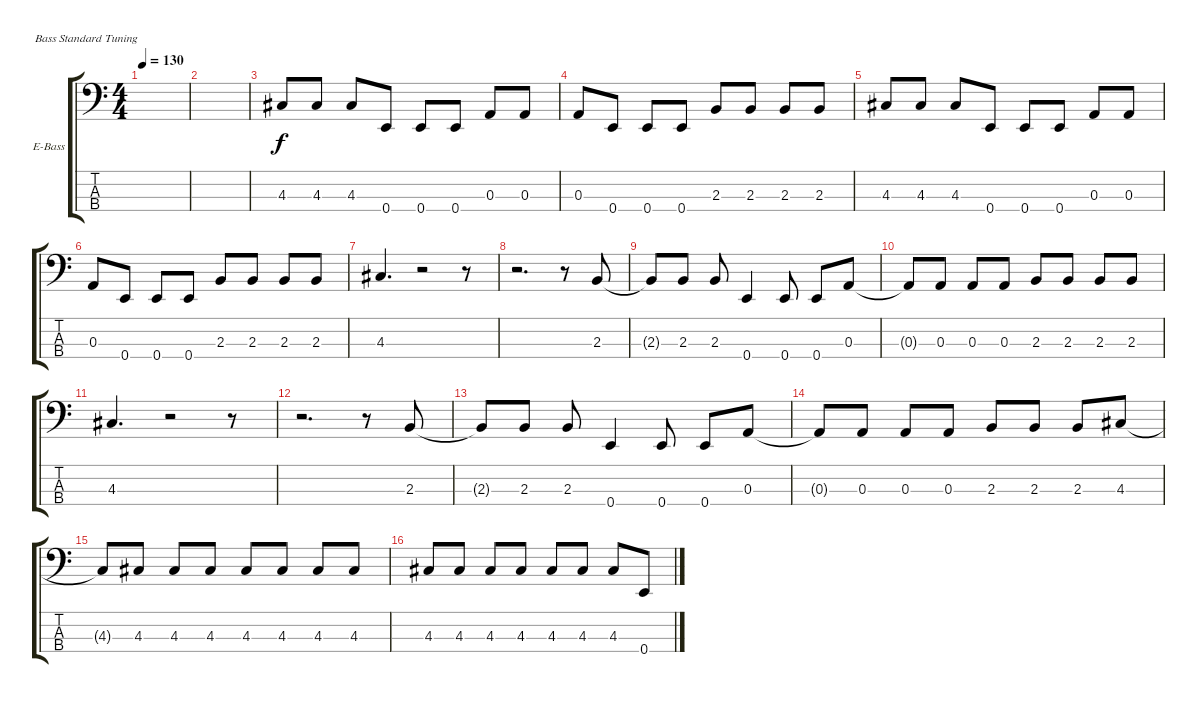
\defaultSystemsLayout 4
\bracketExtendMode groupsimilarinstruments
\firstSystemTrackNameOrientation horizontal
\otherSystemsTrackNameOrientation horizontal
\track ("Electric Bass" "E-Bass") {instrument electricbassfinger}
\staff {score tabs}
\tuning (G2 D2 A1 E1)
\ts (4 4)
\tempo 130
\clef f4
\ks c
|
|
4.3.8 4.3.8 4.3.8 0.4.8 0.4.8 0.4.8 0.3.8 0.3.8 |
0.3.8 0.4.8 0.4.8 0.4.8 2.3.8 2.3.8 2.3.8 2.3.8 |
4.3.8 4.3.8 4.3.8 0.4.8 0.4.8 0.4.8 0.3.8 0.3.8 |
0.3.8 0.4.8 0.4.8 0.4.8 2.3.8 2.3.8 2.3.8 2.3.8 |
4.3.4{d} r.2 r.8 |
r.2{d} r.8 2.3.8 |
2.3{t}.8 2.3.8 2.3.8 0.4.4 0.4.8 0.4.8 0.3.8 |
0.3{t}.8 0.3.8 0.3.8 0.3.8 2.3.8 2.3.8 2.3.8 2.3.8 |
4.3.4{d} r.2 r.8 |
r.2{d} r.8 2.3.8 |
2.3{t}.8 2.3.8 2.3.8 0.4.4 0.4.8 0.4.8 0.3.8 |
0.3{t}.8 0.3.8 0.3.8 0.3.8 2.3.8 2.3.8 2.3.8 4.3.8 |
4.3{t}.8 4.3.8 4.3.8 4.3.8 4.3.8 4.3.8 4.3.8 4.3.8 |
4.3.8 4.3.8 4.3.8 4.3.8 4.3.8 4.3.8 4.3.8 0.4.8
